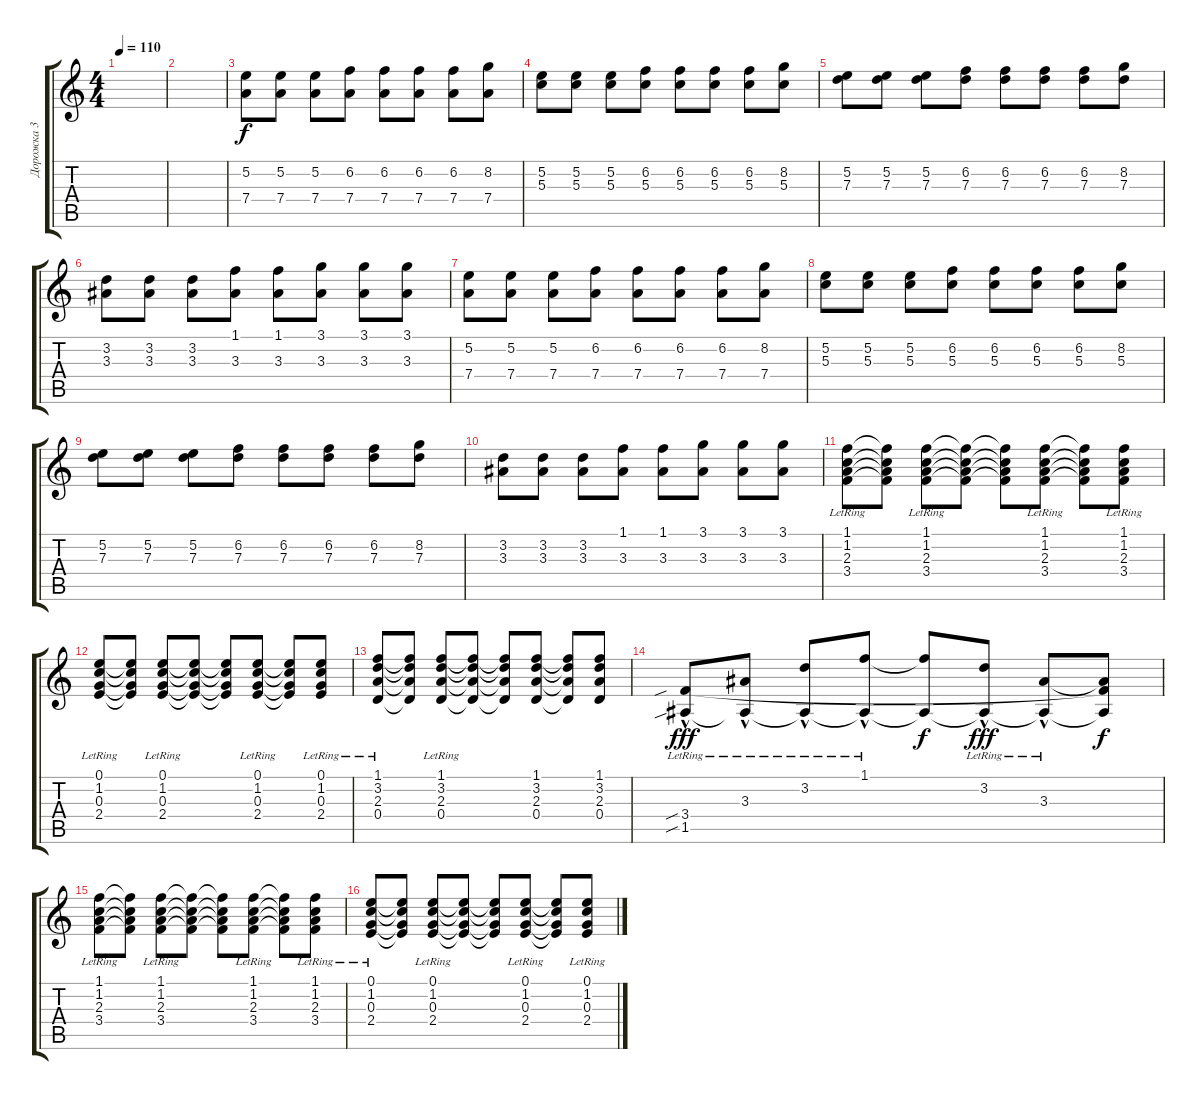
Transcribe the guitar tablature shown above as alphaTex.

\track ("Дорожка 3" "Дорожка 3") {instrument overdrivenguitar}
\staff {score tabs}
\tuning (E4 B3 G3 D3 A2 E2) {hide}
\ts (4 4)
\tempo 110
\clef g2
\ks c
|
|
(5.2 7.4).8{instrument electricguitarclean} (5.2 7.4).8 (5.2 7.4).8 (6.2 7.4).8 (6.2 7.4).8 (6.2 7.4).8 (6.2 7.4).8 (8.2 7.4).8 |
(5.2 5.3).8 (5.2 5.3).8 (5.2 5.3).8 (6.2 5.3).8 (6.2 5.3).8 (6.2 5.3).8 (6.2 5.3).8 (8.2 5.3).8 |
(5.2 7.3).8 (5.2 7.3).8 (5.2 7.3).8 (6.2 7.3).8 (6.2 7.3).8 (6.2 7.3).8 (6.2 7.3).8 (8.2 7.3).8 |
(3.2 3.3).8 (3.2 3.3).8 (3.2 3.3).8 (1.1 3.3).8 (1.1 3.3).8 (3.1 3.3).8 (3.1 3.3).8 (3.1 3.3).8 |
(5.2 7.4).8{instrument electricguitarclean} (5.2 7.4).8 (5.2 7.4).8 (6.2 7.4).8 (6.2 7.4).8 (6.2 7.4).8 (6.2 7.4).8 (8.2 7.4).8 |
(5.2 5.3).8 (5.2 5.3).8 (5.2 5.3).8 (6.2 5.3).8 (6.2 5.3).8 (6.2 5.3).8 (6.2 5.3).8 (8.2 5.3).8 |
(5.2 7.3).8 (5.2 7.3).8 (5.2 7.3).8 (6.2 7.3).8 (6.2 7.3).8 (6.2 7.3).8 (6.2 7.3).8 (8.2 7.3).8 |
(3.2 3.3).8 (3.2 3.3).8 (3.2 3.3).8 (1.1 3.3).8 (1.1 3.3).8 (3.1 3.3).8 (3.1 3.3).8 (3.1 3.3).8 |
(1.1{lr} 1.2{lr} 2.3{lr} 3.4{lr}).8{instrument overdrivenguitar} (1.1{t} 1.2{t} 2.3{t} 3.4{t}).8 (1.1{lr} 1.2{lr} 2.3{lr} 3.4{lr}).8 (1.1{t} 1.2{t} 2.3{t} 3.4{t}).8 (1.1{t} 1.2{t} 2.3{t} 3.4{t}).8 (1.1{lr} 1.2{lr} 2.3{lr} 3.4{lr}).8 (1.1{t} 1.2{t} 2.3{t} 3.4{t}).8 (1.1{lr} 1.2{lr} 2.3{lr} 3.4{lr}).8 |
(0.1{lr} 1.2{lr} 0.3{lr} 2.4{lr}).8 (0.1{t} 1.2{t} 0.3{t} 2.4{t}).8 (0.1{lr} 1.2{lr} 0.3{lr} 2.4{lr}).8 (0.1{t} 1.2{t} 0.3{t} 2.4{t}).8 (0.1{t} 1.2{t} 0.3{t} 2.4{t}).8 (0.1{lr} 1.2{lr} 0.3{lr} 2.4{lr}).8 (0.1{t} 1.2{t} 0.3{t} 2.4{t}).8 (0.1{lr} 1.2{lr} 0.3{lr} 2.4{lr}).8 |
(1.1{lr} 3.2{lr} 2.3{lr} 0.4{lr}).8 (1.1{t} 3.2{t} 2.3{t} 0.4{t}).8 (1.1{lr} 3.2{lr} 2.3{lr} 0.4{lr}).8 (1.1{t} 3.2{t} 2.3{t} 0.4{t}).8 (1.1{t} 3.2{t} 2.3{t} 0.4{t}).8 (1.1 3.2 2.3 0.4).8 (1.1{t} 3.2{t} 2.3{t} 0.4{t}).8 (1.1 3.2 2.3 0.4).8 |
(3.4{sib hac lr} 1.5{sib hac}).8{dy fff} (3.3{hac lr} 1.5{t}).8 (3.2{hac lr} 1.5{t}).8 (1.1{hac lr} 1.5{t}).8 (1.1{t} 1.5{t}).8{dy f} (3.2{hac lr} 1.5{t}).8{dy fff} (3.3{hac lr} 1.5{t}).8 (3.3{t} 3.4{t} 1.5{t}).8{dy f} |
(1.1{lr} 1.2{lr} 2.3{lr} 3.4{lr}).8 (1.1{t} 1.2{t} 2.3{t} 3.4{t}).8 (1.1{lr} 1.2{lr} 2.3{lr} 3.4{lr}).8 (1.1{t} 1.2{t} 2.3{t} 3.4{t}).8 (1.1{t} 1.2{t} 2.3{t} 3.4{t}).8 (1.1{lr} 1.2{lr} 2.3{lr} 3.4{lr}).8 (1.1{t} 1.2{t} 2.3{t} 3.4{t}).8 (1.1{lr} 1.2{lr} 2.3{lr} 3.4{lr}).8 |
(0.1{lr} 1.2{lr} 0.3{lr} 2.4{lr}).8 (0.1{t} 1.2{t} 0.3{t} 2.4{t}).8 (0.1{lr} 1.2{lr} 0.3{lr} 2.4{lr}).8 (0.1{t} 1.2{t} 0.3{t} 2.4{t}).8 (0.1{t} 1.2{t} 0.3{t} 2.4{t}).8 (0.1{lr} 1.2{lr} 0.3{lr} 2.4{lr}).8 (0.1{t} 1.2{t} 0.3{t} 2.4{t}).8 (0.1{lr} 1.2{lr} 0.3{lr} 2.4{lr}).8
